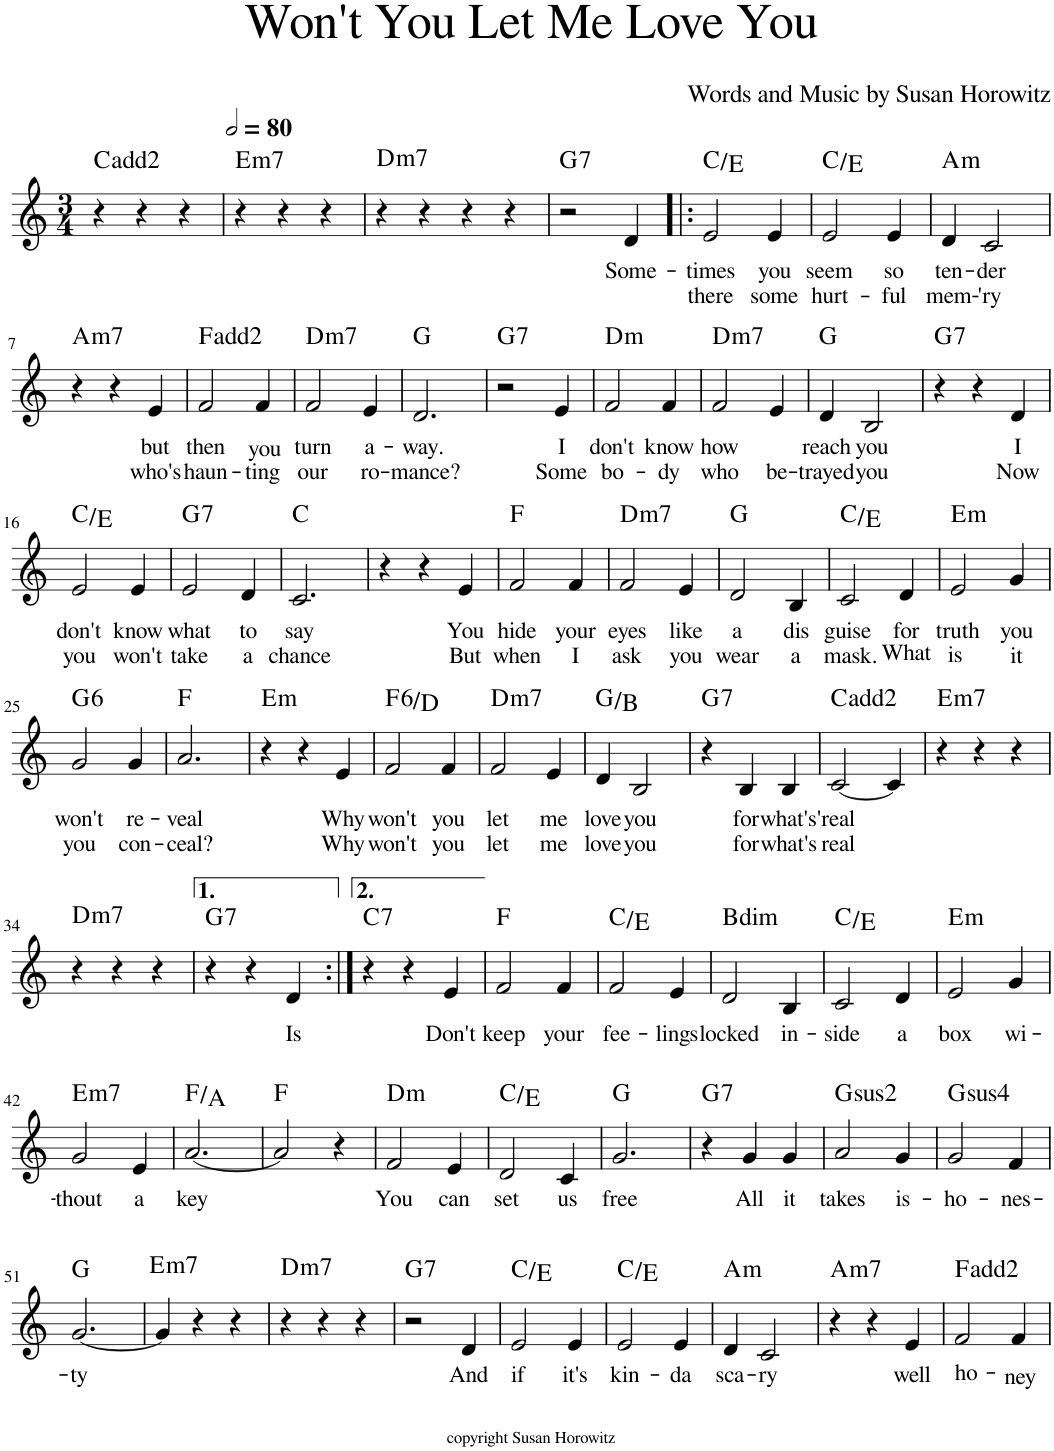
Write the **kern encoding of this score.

**kern	**text	**text	**harte
*part1	*part1	*part1	*part1
*staff1	*staff1	*staff1	*
*I"Piano	*	*	*
*I'Pno.	*	*	*
*clefG2	*	*	*
*k[]	*	*	*
*M3/4	*	*	*
=1	=1	=1	=1
4r	.	.	C:maj(2)
4r	.	.	.
4r	.	.	.
=2	=2	=2	=2
!	!	!	!LO:H:kt=m7
4r	.	.	E:min7
4r	.	.	.
4r	.	.	.
=2X1	=2X1	=2X1	=2X1
!	!	!	!LO:H:kt=m7
4r	.	.	D:min7
4r	.	.	.
4r	.	.	.
4r	.	.	.
=3	=3	=3	=3
*MM160	*	*	*
!	!	!	!LO:H:kt=7
2r	.	.	G:7
!	!LO:LY:b	!	!
4d/	Some-	.	.
=4!|:	=4!|:	=4!|:	=4!|:
!	!LO:LY:b	!LO:LY:b	!
2e/	-times	there	C:maj/3
!	!LO:LY:b	!LO:LY:b	!
4e/	you	some	.
=5	=5	=5	=5
!	!LO:LY:b	!LO:LY:b	!
2e/	seem	hurt-	C:maj/3
!	!LO:LY:b	!LO:LY:b	!
4e/	so	-ful	.
=6	=6	=6	=6
!	!LO:LY:b	!LO:LY:b	!LO:H:kt=m
4d/	ten-	mem-	A:min
!	!LO:LY:b	!LO:LY:b	!
2c/	-der	-'ry	.
!!LO:LB:g=z
=7	=7	=7	=7
!	!	!	!LO:H:kt=m7
4r	.	.	A:min7
4r	.	.	.
!	!LO:LY:b	!LO:LY:b	!
4e/	but	who's	.
=8	=8	=8	=8
!	!LO:LY:b	!LO:LY:b	!
2f/	then	haun-	F:maj(2)
!	!LO:LY:b	!LO:LY:b	!
4f/	you	-ting	.
=9	=9	=9	=9
!	!LO:LY:b	!LO:LY:b	!LO:H:kt=m7
2f/	turn	our	D:min7
!	!LO:LY:b	!LO:LY:b	!
4e/	a-	ro-	.
=10	=10	=10	=10
!	!LO:LY:b	!LO:LY:b	!
2.d/	-way.	-mance?	G:maj
=11	=11	=11	=11
!	!	!	!LO:H:kt=7
2r	.	.	G:7
!	!LO:LY:b	!LO:LY:b	!
4e/	I	Some	.
=12	=12	=12	=12
!	!LO:LY:b	!LO:LY:b	!LO:H:kt=m
2f/	don't	-bo-	D:min
!	!LO:LY:b	!LO:LY:b	!
4f/	know	dy	.
=13	=13	=13	=13
!	!LO:LY:b	!LO:LY:b	!LO:H:kt=m7
2f/	how	who	D:min7
!	!	!LO:LY:b	!
4e/	.	be-	.
=14	=14	=14	=14
!	!LO:LY:b	!LO:LY:b	!
4d/	reach	-trayed	G:maj
!	!LO:LY:b	!LO:LY:b	!
2B/	you	you	.
=15	=15	=15	=15
!	!	!	!LO:H:kt=7
4r	.	.	G:7
4r	.	.	.
!	!LO:LY:b	!LO:LY:b	!
4d/	I	Now	.
!!LO:LB:g=z
=16	=16	=16	=16
!	!LO:LY:b	!LO:LY:b	!
2e/	don't	you	C:maj/3
!	!LO:LY:b	!LO:LY:b	!
4e/	know	won't	.
=17	=17	=17	=17
!	!LO:LY:b	!LO:LY:b	!LO:H:kt=7
2e/	what	take	G:7
!	!LO:LY:b	!LO:LY:b	!
4d/	to	a	.
=18	=18	=18	=18
!	!LO:LY:b	!LO:LY:b	!
2.c/	say	chance	C:maj
=19	=19	=19	=19
4r	.	.	.
4r	.	.	.
!	!LO:LY:b	!LO:LY:b	!
4e/	You	But	.
=20	=20	=20	=20
!	!LO:LY:b	!LO:LY:b	!
2f/	hide	when	F:maj
!	!LO:LY:b	!LO:LY:b	!
4f/	your	I	.
=21	=21	=21	=21
!	!LO:LY:b	!LO:LY:b	!LO:H:kt=m7
2f/	eyes	ask	D:min7
!	!LO:LY:b	!LO:LY:b	!
4e/	like	you	.
=22	=22	=22	=22
!	!LO:LY:b	!LO:LY:b	!
2d/	a	wear	G:maj
!	!LO:LY:b	!LO:LY:b	!
4B/	dis	a	.
=23	=23	=23	=23
!	!LO:LY:b	!LO:LY:b	!
2c/	guise	mask.	C:maj/3
!	!LO:LY:b	!LO:LY:b	!
4d/	for	What	.
=24	=24	=24	=24
!	!LO:LY:b	!LO:LY:b	!LO:H:kt=m
2e/	truth	is	E:min
!	!LO:LY:b	!LO:LY:b	!
4g/	you	it	.
!!LO:LB:g=z
=25	=25	=25	=25
!	!LO:LY:b	!LO:LY:b	!LO:H:kt=6
2g/	won't	you	G:maj6
!	!LO:LY:b	!LO:LY:b	!
4g/	re-	con-	.
=26	=26	=26	=26
!	!LO:LY:b	!LO:LY:b	!
2.a/	veal	-ceal?	F:maj
=27	=27	=27	=27
!	!	!	!LO:H:kt=m
4r	.	.	E:min
4r	.	.	.
!	!LO:LY:b	!LO:LY:b	!
4e/	Why	Why	.
=28	=28	=28	=28
!	!LO:LY:b	!LO:LY:b	!LO:H:kt=6
2f/	won't	won't	F:maj6/6
!	!LO:LY:b	!LO:LY:b	!
4f/	you	you	.
=29	=29	=29	=29
!	!LO:LY:b	!LO:LY:b	!LO:H:kt=m7
2f/	let	let	D:min7
!	!LO:LY:b	!LO:LY:b	!
4e/	me	me	.
=30	=30	=30	=30
!	!LO:LY:b	!LO:LY:b	!
4d/	love	love	G:maj/3
!	!LO:LY:b	!LO:LY:b	!
2B/	you	you	.
=31	=31	=31	=31
!	!	!	!LO:H:kt=7
4r	.	.	G:7
!	!LO:LY:b	!LO:LY:b	!
4B/	for	for	.
!	!LO:LY:b	!LO:LY:b	!
4B/	what's'	what's	.
=32	=32	=32	=32
!	!LO:LY:b	!LO:LY:b	!
[2c/	real	real	C:maj(2)
4c/]	.	.	.
=33	=33	=33	=33
!	!	!	!LO:H:kt=m7
4r	.	.	E:min7
4r	.	.	.
4r	.	.	.
!!LO:LB:g=z
=34	=34	=34	=34
!	!	!	!LO:H:kt=m7
4r	.	.	D:min7
4r	.	.	.
4r	.	.	.
=35	=35	=35	=35
!	!	!	!LO:H:kt=7
4r	.	.	G:7
4r	.	.	.
!	!LO:LY:b	!	!
4d/	Is	.	.
=36:|!	=36:|!	=36:|!	=36:|!
!	!	!	!LO:H:kt=7
4r	.	.	C:7
4r	.	.	.
!	!LO:LY:b	!	!
4e/	Don't	.	.
=37	=37	=37	=37
!	!LO:LY:b	!	!
2f/	keep	.	F:maj
!	!LO:LY:b	!	!
4f/	your	.	.
=38	=38	=38	=38
!	!LO:LY:b	!	!
2f/	fee-	.	C:maj/3
!	!LO:LY:b	!	!
4e/	-lings	.	.
=39	=39	=39	=39
!	!LO:LY:b	!	!LO:H:kt=dim
2d/	locked	.	B:dim
!	!LO:LY:b	!	!
4B/	in-	.	.
=40	=40	=40	=40
!	!LO:LY:b	!	!
2c/	-side	.	C:maj/3
!	!LO:LY:b	!	!
4d/	a	.	.
=41	=41	=41	=41
!	!LO:LY:b	!	!LO:H:kt=m
2e/	box	.	E:min
!	!LO:LY:b	!	!
4g/	wi-	.	.
!!LO:LB:g=z
=42	=42	=42	=42
!	!LO:LY:b	!	!LO:H:kt=m7
2g/	-thout	.	E:min7
!	!LO:LY:b	!	!
4e/	a	.	.
=43	=43	=43	=43
!	!LO:LY:b	!	!
[2.a/	key	.	F:maj/3
=44	=44	=44	=44
2a/]	.	.	F:maj
4r	.	.	.
=45	=45	=45	=45
!	!LO:LY:b	!	!LO:H:kt=m
2f/	You	.	D:min
!	!LO:LY:b	!	!
4e/	can	.	.
=46	=46	=46	=46
!	!LO:LY:b	!	!
2d/	set	.	C:maj/3
!	!LO:LY:b	!	!
4c/	us	.	.
=47	=47	=47	=47
!	!LO:LY:b	!	!
2.g/	free	.	G:maj
=48	=48	=48	=48
!	!	!	!LO:H:kt=7
4r	.	.	G:7
!	!LO:LY:b	!	!
4g/	All	.	.
!	!LO:LY:b	!	!
4g/	it	.	.
=49	=49	=49	=49
!	!LO:LY:b	!	!LO:H:kt=2
2a/	takes	.	G:(1,2,5)
!	!LO:LY:b	!	!
4g/	is-	.	.
=50	=50	=50	=50
!	!LO:LY:b	!	!LO:H:kt=4
2g/	ho-	.	G:sus4
!	!LO:LY:b	!	!
4f/	-nes-	.	.
!!LO:LB:g=z
=51	=51	=51	=51
!	!LO:LY:b	!	!
[2.g/	-ty	.	G:maj
=52	=52	=52	=52
!	!	!	!LO:H:kt=m7
4g/]	.	.	E:min7
4r	.	.	.
4r	.	.	.
=53	=53	=53	=53
!	!	!	!LO:H:kt=m7
4r	.	.	D:min7
4r	.	.	.
4r	.	.	.
=54	=54	=54	=54
!	!	!	!LO:H:kt=7
2r	.	.	G:7
!	!LO:LY:b	!	!
4d/	And	.	.
=55	=55	=55	=55
!	!LO:LY:b	!	!
2e/	if	.	C:maj/3
!	!LO:LY:b	!	!
4e/	it's	.	.
=56	=56	=56	=56
!	!LO:LY:b	!	!
2e/	kin-	.	C:maj/3
!	!LO:LY:b	!	!
4e/	-da	.	.
=57	=57	=57	=57
!	!LO:LY:b	!	!LO:H:kt=m
4d/	sca-	.	A:min
!	!LO:LY:b	!	!
2c/	-ry	.	.
=58	=58	=58	=58
!	!	!	!LO:H:kt=m7
4r	.	.	A:min7
4r	.	.	.
!	!LO:LY:b	!	!
4e/	well	.	.
=59	=59	=59	=59
!	!LO:LY:b	!	!
2f/	ho-	.	F:maj(2)
!	!LO:LY:b	!	!
4f/	-ney	.	.
=	=	=	=
*-	*-	*-	*-
